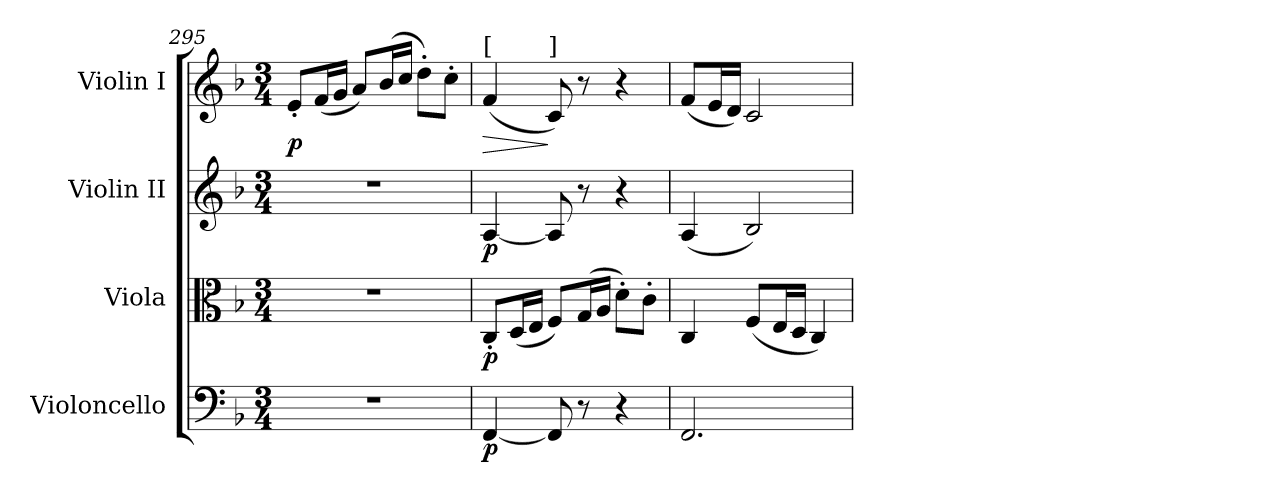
**kern	**dynam	**kern	**dynam	**kern	**dynam	**kern	**dynam
*part4	*part4	*part3	*part3	*part2	*part2	*part1	*part1
*staff4	*staff4	*staff3	*staff3	*staff2	*staff2	*staff1	*staff1
*I"Violoncello	*	*I"Viola	*	*I"Violin II	*	*I"Violin I	*
*I'Vc	*	*I'Vla	*	*I'Vln	*	*I'Vln	*
*clefF4	*	*clefC3	*	*clefG2	*	*clefG2	*
*k[b-]	*	*k[b-]	*	*k[b-]	*	*k[b-]	*
*M3/4	*	*M3/4	*	*M3/4	*	*M3/4	*
=295	=295	=295	=295	=295	=295	=295	=295
!	!	!	!	!	!	!	!LO:DY:b
2.r	.	2.r	.	2.r	.	8e'/L	p
.	.	.	.	.	.	(16f/L	.
.	.	.	.	.	.	16g/JJ	.
.	.	.	.	.	.	8a/L)	.
.	.	.	.	.	.	(16b-/L	.
.	.	.	.	.	.	16cc/JJ	.
.	.	.	.	.	.	8dd'\L)	.
.	.	.	.	.	.	8cc'\J	.
=296	=296	=296	=296	=296	=296	=296	=296
!	!	!	!	!	!	!LO:TX:a:t=[	!
!	!LO:DY:b	!	!LO:DY:b	!	!LO:DY:b	!	!LO:HP:b
[4FF/	p	8C'/L	p	[4A/	p	(4f/	>
.	.	(16D/L	.	.	.	.	.
.	.	16E/JJ	.	.	.	.	.
!	!	!	!	!	!	!LO:TX:a:t=]	!
8FF/]	.	8F/L)	.	8A/]	.	8c/)	]
8r	.	(16G/L	.	8r	.	8r	.
.	.	16A/JJ	.	.	.	.	.
4r	.	8d'\L)	.	4r	.	4r	.
.	.	8c'\J	.	.	.	.	.
=297	=297	=297	=297	=297	=297	=297	=297
2.FF/	.	4C/	.	(4A/	.	(8f/L	.
.	.	.	.	.	.	16e/L	.
.	.	.	.	.	.	16d/JJ)	.
.	.	(8F/L	.	2B-/)	.	2c/	.
.	.	16E/L	.	.	.	.	.
.	.	16D/JJ	.	.	.	.	.
.	.	4C/)	.	.	.	.	.
=	=	=	=	=	=	=	=
*-	*-	*-	*-	*-	*-	*-	*-
